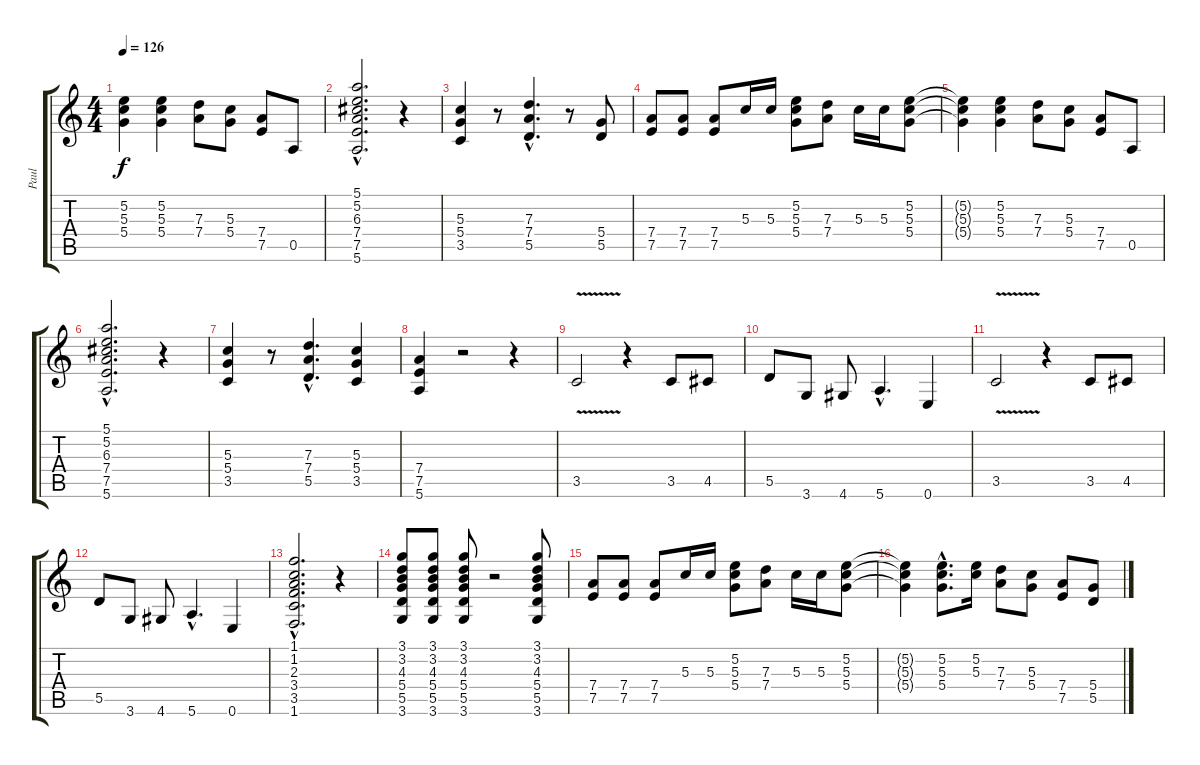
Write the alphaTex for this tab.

\track ("Paul " "Paul ") {instrument overdrivenguitar}
\staff {score tabs}
\tuning (E4 B3 G3 D3 A2 E2) {hide}
\ts (4 4)
\tempo 126
\clef g2
\ks c
(5.2{t} 5.3{t} 5.4{t}).4{dy f} (5.2 5.3 5.4).4 (7.3 7.4).8 (5.3 5.4).8 (7.4 7.5).8 0.5.8 |
(5.1{hac} 5.2{hac} 6.3{hac} 7.4{hac} 7.5{hac} 5.6{hac}).2{d} r.4 |
(5.3 5.4 3.5).4 r.8 (7.3{hac} 7.4{hac} 5.5{hac}).4{d} r.8 (5.4 5.5).8 |
(7.4 7.5).8 (7.4 7.5).8 (7.4 7.5).8 5.3.16 5.3.16 (5.2 5.3 5.4).8 (7.3 7.4).8 5.3.16 5.3.16 (5.2 5.3 5.4).8 |
(5.2{t} 5.3{t} 5.4{t}).4 (5.2 5.3 5.4).4 (7.3 7.4).8 (5.3 5.4).8 (7.4 7.5).8 0.5.8 |
(5.1{hac} 5.2{hac} 6.3{hac} 7.4{hac} 7.5{hac} 5.6{hac}).2{d} r.4 |
(5.3 5.4 3.5).4 r.8 (7.3{hac} 7.4{hac} 5.5{hac}).4{d} (5.3 5.4 3.5).4 |
(7.4 7.5 5.6).4 r.2 r.4 |
3.5{v}.2 r.4 3.5.8 4.5.8 |
5.5.8 3.6.8 4.6.8 5.6{hac}.4{d} 0.6.4 |
3.5{v}.2 r.4 3.5.8 4.5.8 |
5.5.8 3.6.8 4.6.8 5.6{hac}.4{d} 0.6.4 |
(1.1{hac} 1.2{hac} 2.3{hac} 3.4{hac} 3.5{hac} 1.6{hac}).2{d} r.4 |
(3.1 3.2 4.3 5.4 5.5 3.6).8 (3.1 3.2 4.3 5.4 5.5 3.6).8 (3.1 3.2 4.3 5.4 5.5 3.6).8 r.2 (3.1 3.2 4.3 5.4 5.5 3.6).8 |
(7.4 7.5).8 (7.4 7.5).8 (7.4 7.5).8 5.3.16 5.3.16 (5.2 5.3 5.4).8 (7.3 7.4).8 5.3.16 5.3.16 (5.2 5.3 5.4).8 |
(5.2{t} 5.3{t} 5.4{t}).4 (5.2{hac} 5.3{hac} 5.4{hac}).8{d} (5.2 5.3).16 (7.3 7.4).8 (5.3 5.4).8 (7.4 7.5).8 (5.4 5.5).8
